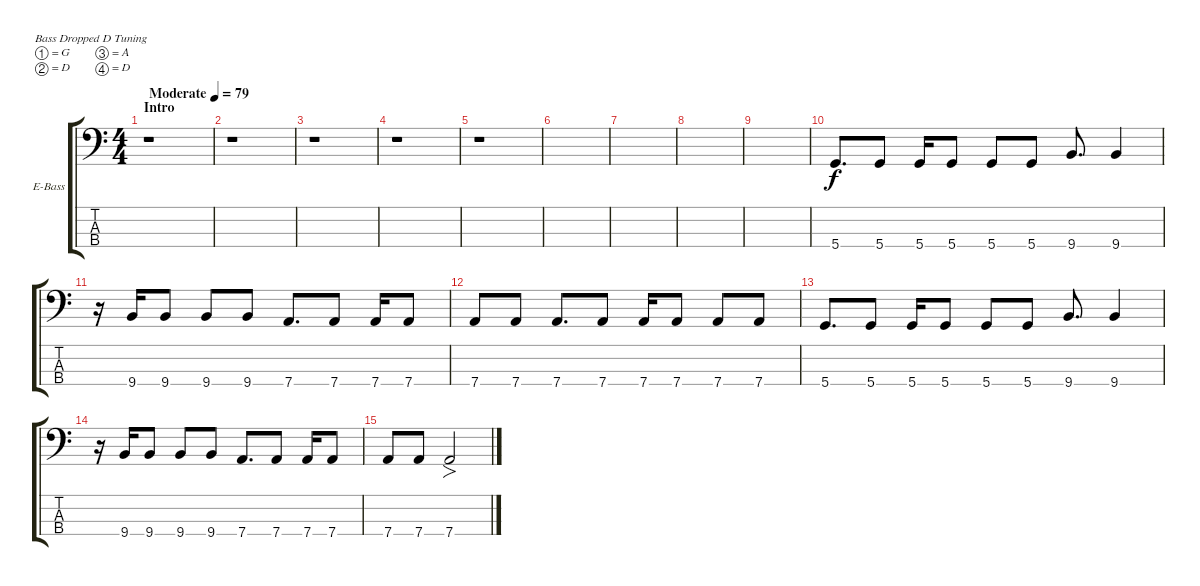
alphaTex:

\bracketExtendMode groupsimilarinstruments
\firstSystemTrackNameOrientation horizontal
\otherSystemsTrackNameOrientation horizontal
\track ("Brian Marshall" "E-Bass") {instrument electricbassfinger}
\staff {score tabs}
\tuning (G2 D2 A1 D1)
\ts (4 4)
\beaming (8 2 2 2 2)
\section ("" "Intro")
\tempo (79 "Moderate")
\clef f4
\ks c
r.1{dy f instrument electricbassfinger} |
r.1 |
r.1 |
r.1 |
r.1 |
|
|
|
|
5.4.8{d} 5.4.8 5.4.16 5.4.8 5.4.8 5.4.8 9.4.8{d} 9.4.4 |
r.16 9.4.16 9.4.8 9.4.8 9.4.8 7.4.8{d} 7.4.8 7.4.16 7.4.8 |
7.4.8 7.4.8 7.4.8{d} 7.4.8 7.4.16 7.4.8 7.4.8 7.4.8 |
5.4.8{d} 5.4.8 5.4.16 5.4.8 5.4.8 5.4.8 9.4.8{d} 9.4.4 |
r.16 9.4.16 9.4.8 9.4.8 9.4.8 7.4.8{d} 7.4.8 7.4.16 7.4.8 |
7.4.8 7.4.8 7.4.2{fo}
